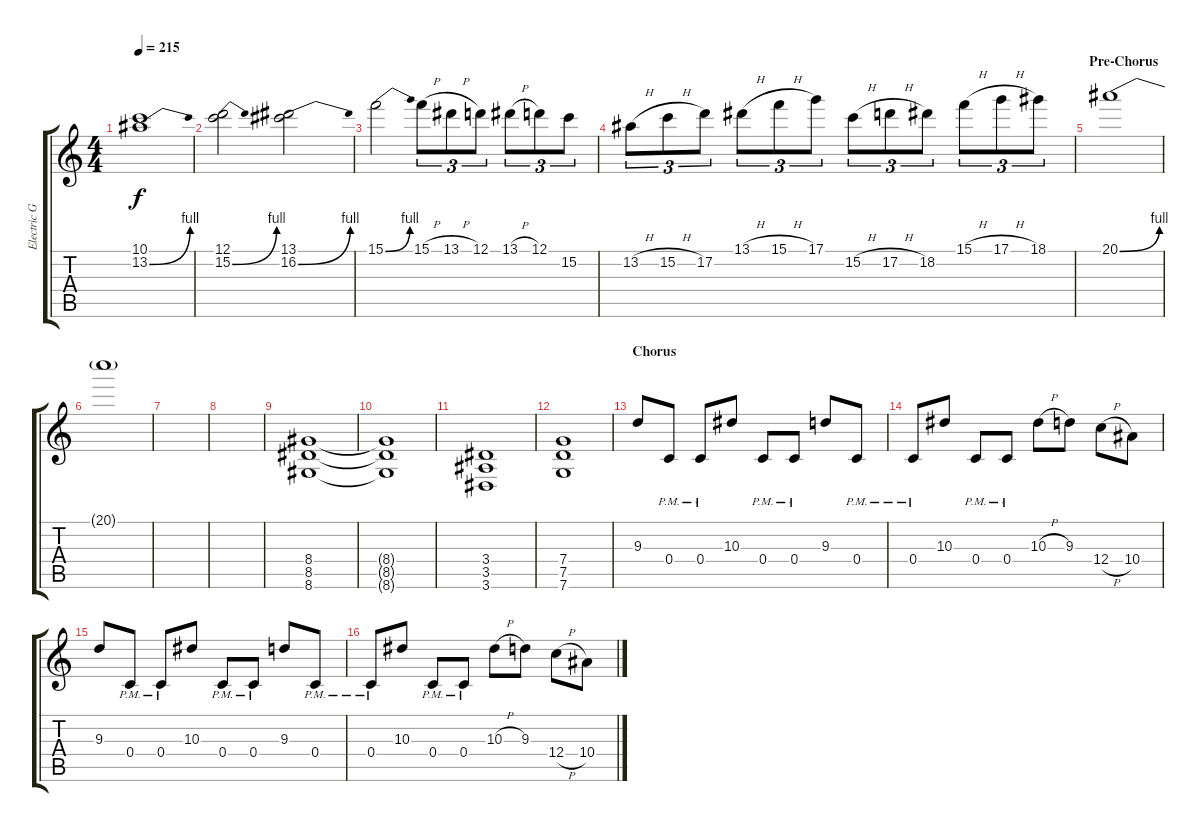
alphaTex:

\track ("Electric Guitar" "Electric G") {instrument distortionguitar}
\staff {score tabs}
\tuning (D4 A3 F3 C3 G2 C2) {hide}
\ts (4 4)
\tempo 215
\clef g2
\ks c
(10.1 13.2{be (bend 0 0 60 4)}).1{dy f} |
(12.1 15.2{be (bend 0 0 60 4)}).2 (13.1 16.2{be (bend 0 0 60 4)}).2 |
15.1{be (bend 0 0 60 4)}.2 15.1{h}.8{tu (3 2)} 13.1{h}.8{tu (3 2)} 12.1.8{tu (3 2)} 13.1{h}.8{tu (3 2)} 12.1.8{tu (3 2)} 15.2.8{tu (3 2)} |
13.2{h}.8{tu (3 2)} 15.2{h}.8{tu (3 2)} 17.2.8{tu (3 2)} 13.1{h}.8{tu (3 2)} 15.1{h}.8{tu (3 2)} 17.1.8{tu (3 2)} 15.2{h}.8{tu (3 2)} 17.2{h}.8{tu (3 2)} 18.2.8{tu (3 2)} 15.1{h}.8{tu (3 2)} 17.1{h}.8{tu (3 2)} 18.1.8{tu (3 2)} |
\section ("" "Pre-Chorus")
20.1{be (bend 0 0 60 4)}.1 |
20.1{t}.1 |
|
|
(8.4 8.5 8.6).1 |
(8.4{t} 8.5{t} 8.6{t}).1 |
(3.4 3.5 3.6).1 |
(7.4 7.5 7.6).1 |
\section ("" "Chorus")
9.3.8 0.4{pm}.8 0.4{pm}.8 10.3.8 0.4{pm}.8 0.4{pm}.8 9.3.8 0.4{pm}.8 |
0.4{pm}.8 10.3.8 0.4{pm}.8 0.4{pm}.8 10.3{h}.8 9.3.8 12.4{h}.8 10.4.8 |
9.3.8 0.4{pm}.8 0.4{pm}.8 10.3.8 0.4{pm}.8 0.4{pm}.8 9.3.8 0.4{pm}.8 |
0.4{pm}.8 10.3.8 0.4{pm}.8 0.4{pm}.8 10.3{h}.8 9.3.8 12.4{h}.8 10.4.8
